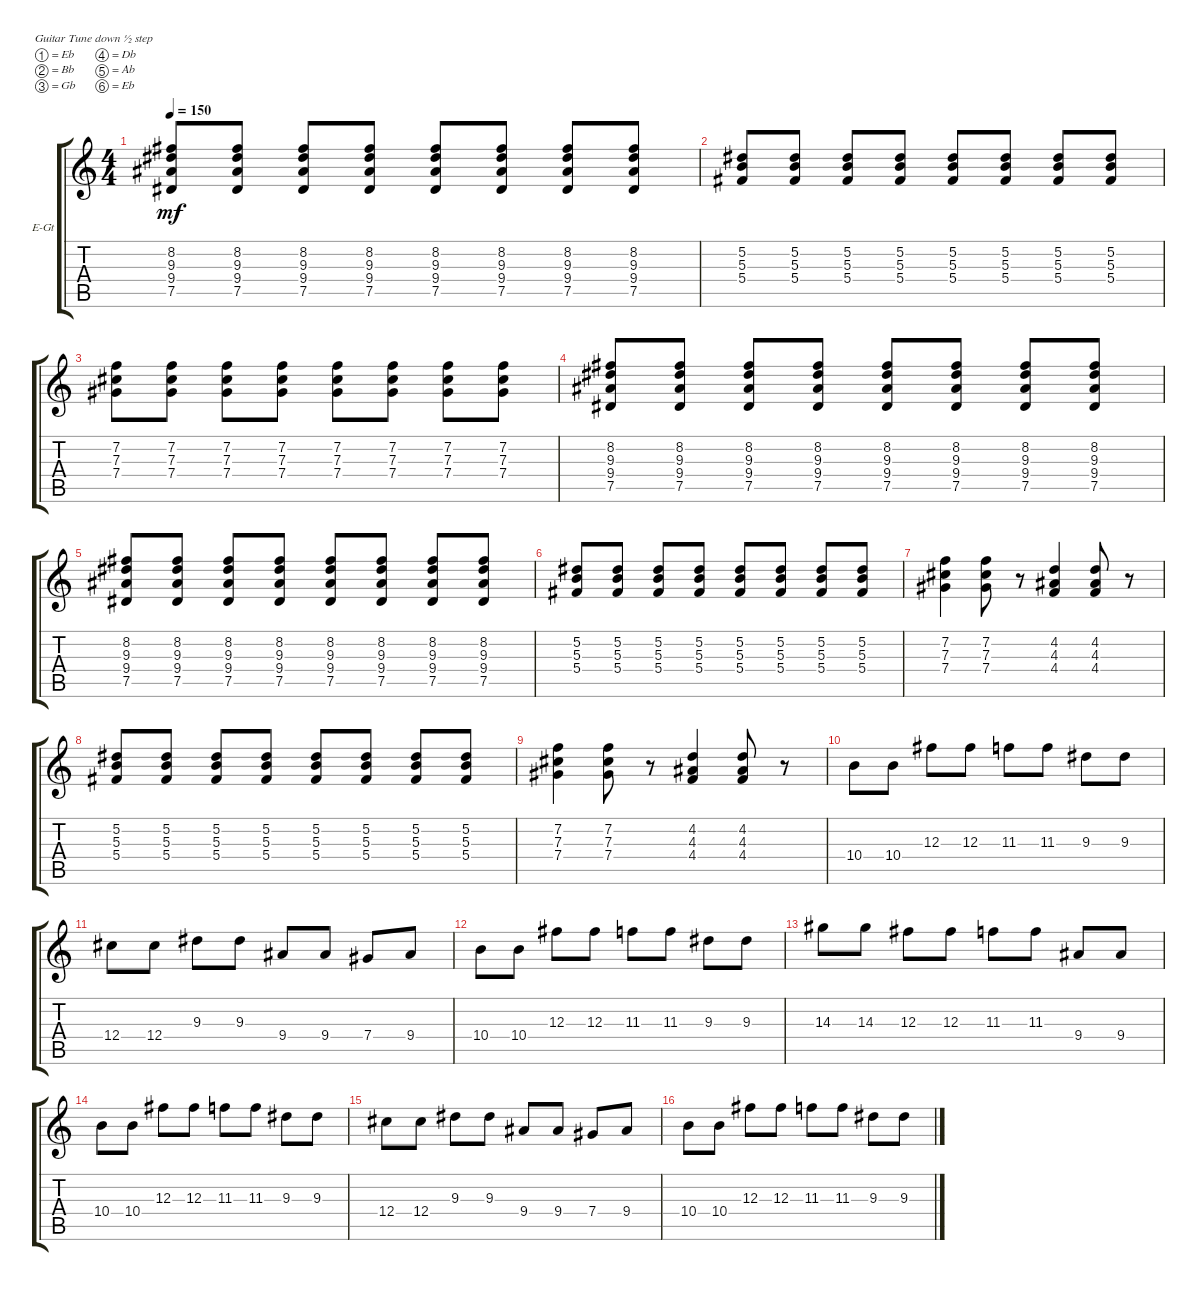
\defaultSystemsLayout 4
\bracketExtendMode groupsimilarinstruments
\firstSystemTrackNameOrientation horizontal
\otherSystemsTrackNameOrientation horizontal
\track ("Electric Guitar" "E-Gt") {instrument overdrivenguitar}
\staff {score tabs}
\tuning (Eb4 Bb3 Gb3 Db3 Ab2 Eb2)
\ts (4 4)
\tempo 150
\clef g2
\ks c
(7.5 9.4 9.3 8.2).8{dy mf} (7.5 9.4 9.3 8.2).8 (7.5 9.4 9.3 8.2).8 (7.5 9.4 9.3 8.2).8 (7.5 9.4 9.3 8.2).8 (7.5 9.4 9.3 8.2).8 (7.5 9.4 9.3 8.2).8 (7.5 9.4 9.3 8.2).8 |
(5.4 5.3 5.2).8 (5.4 5.3 5.2).8 (5.4 5.3 5.2).8 (5.4 5.3 5.2).8 (5.4 5.3 5.2).8 (5.4 5.2 5.3).8 (5.3 5.2 5.4).8 (5.4 5.3 5.2).8 |
(7.4 7.3 7.2).8 (7.3 7.4 7.2).8 (7.3 7.4 7.2).8 (7.3 7.4 7.2).8 (7.3 7.4 7.2).8 (7.3 7.4 7.2).8 (7.3 7.4 7.2).8 (7.4 7.3 7.2).8 |
(7.5 9.4 9.3 8.2).8 (7.5 9.4 9.3 8.2).8 (7.5 9.4 9.3 8.2).8 (7.5 9.4 9.3 8.2).8 (7.5 9.4 9.3 8.2).8 (7.5 9.4 9.3 8.2).8 (7.5 9.4 9.3 8.2).8 (7.5 9.4 9.3 8.2).8 |
(7.5 9.4 9.3 8.2).8 (7.5 9.4 9.3 8.2).8 (7.5 9.4 9.3 8.2).8 (7.5 9.4 9.3 8.2).8 (7.5 9.4 9.3 8.2).8 (7.5 9.4 9.3 8.2).8 (7.5 9.4 9.3 8.2).8 (7.5 9.4 9.3 8.2).8 |
(5.4 5.3 5.2).8 (5.4 5.3 5.2).8 (5.4 5.3 5.2).8 (5.4 5.3 5.2).8 (5.4 5.3 5.2).8 (5.4 5.2 5.3).8 (5.3 5.2 5.4).8 (5.4 5.3 5.2).8 |
(7.4 7.3 7.2).4 (7.2 7.3 7.4).8 r.8 (4.4 4.2 4.3).4 (4.4 4.3 4.2).8 r.8 |
(5.4 5.3 5.2).8 (5.4 5.3 5.2).8 (5.4 5.3 5.2).8 (5.4 5.3 5.2).8 (5.4 5.3 5.2).8 (5.4 5.2 5.3).8 (5.3 5.2 5.4).8 (5.4 5.3 5.2).8 |
(7.4 7.3 7.2).4 (7.2 7.3 7.4).8 r.8 (4.4 4.2 4.3).4 (4.4 4.3 4.2).8 r.8 |
10.4.8 10.4.8 12.3.8 12.3.8 11.3.8 11.3.8 9.3.8 9.3.8 |
12.4.8 12.4.8 9.3.8 9.3.8 9.4.8 9.4.8 7.4.8 9.4.8 |
10.4.8 10.4.8 12.3.8 12.3.8 11.3.8 11.3.8 9.3.8 9.3.8 |
14.3.8 14.3.8 12.3.8 12.3.8 11.3.8 11.3.8 9.4.8 9.4.8 |
10.4.8 10.4.8 12.3.8 12.3.8 11.3.8 11.3.8 9.3.8 9.3.8 |
12.4.8 12.4.8 9.3.8 9.3.8 9.4.8 9.4.8 7.4.8 9.4.8 |
10.4.8 10.4.8 12.3.8 12.3.8 11.3.8 11.3.8 9.3.8 9.3.8
